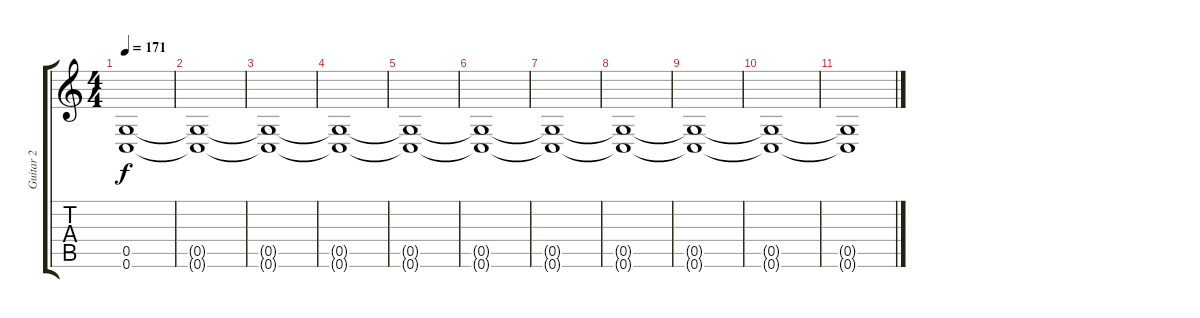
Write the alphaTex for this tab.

\track ("Guitar 2" "Guitar 2") {instrument distortionguitar}
\staff {score tabs}
\tuning (D4 A3 F3 C3 G2 C2) {hide}
\ts (4 4)
\tempo 171
\clef g2
\ks c
(0.5 0.6).1{dy f} |
(0.5{t} 0.6{t}).1 |
(0.5{t} 0.6{t}).1 |
(0.5{t} 0.6{t}).1 |
(0.5{t} 0.6{t}).1 |
(0.5{t} 0.6{t}).1 |
(0.5{t} 0.6{t}).1 |
(0.5{t} 0.6{t}).1 |
(0.5{t} 0.6{t}).1 |
(0.5{t} 0.6{t}).1 |
(0.5{t} 0.6{t}).1
